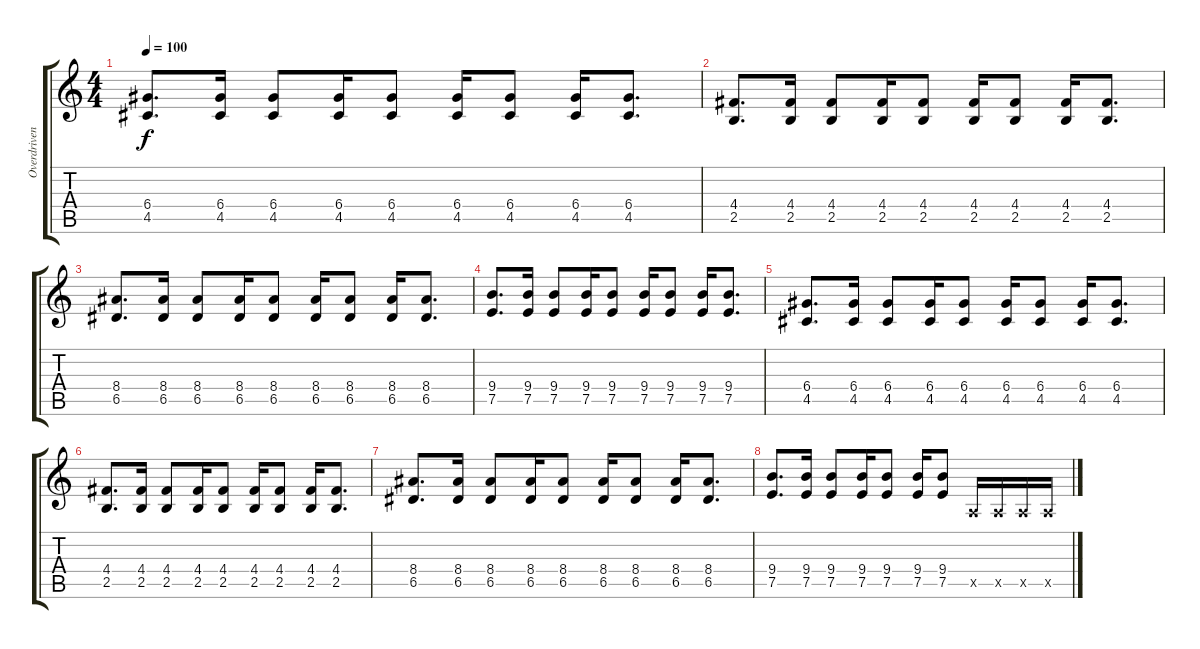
\track ("Overdriven Guitar " "Overdriven") {instrument overdrivenguitar}
\staff {score tabs}
\tuning (E4 B3 G3 D3 A2 E2) {hide}
\ts (4 4)
\tempo 100
\clef g2
\ks c
(6.4 4.5).8{d dy f} (6.4 4.5).16 (6.4 4.5).8 (6.4 4.5).16 (6.4 4.5).8 (6.4 4.5).16 (6.4 4.5).8 (6.4 4.5).16 (6.4 4.5).8{d} |
(4.4 2.5).8{d} (4.4 2.5).16 (4.4 2.5).8 (4.4 2.5).16 (4.4 2.5).8 (4.4 2.5).16 (4.4 2.5).8 (4.4 2.5).16 (4.4 2.5).8{d} |
(8.4 6.5).8{d} (8.4 6.5).16 (8.4 6.5).8 (8.4 6.5).16 (8.4 6.5).8 (8.4 6.5).16 (8.4 6.5).8 (8.4 6.5).16 (8.4 6.5).8{d} |
(9.4 7.5).8{d} (9.4 7.5).16 (9.4 7.5).8 (9.4 7.5).16 (9.4 7.5).8 (9.4 7.5).16 (9.4 7.5).8 (9.4 7.5).16 (9.4 7.5).8{d} |
(6.4 4.5).8{d} (6.4 4.5).16 (6.4 4.5).8 (6.4 4.5).16 (6.4 4.5).8 (6.4 4.5).16 (6.4 4.5).8 (6.4 4.5).16 (6.4 4.5).8{d} |
(4.4 2.5).8{d} (4.4 2.5).16 (4.4 2.5).8 (4.4 2.5).16 (4.4 2.5).8 (4.4 2.5).16 (4.4 2.5).8 (4.4 2.5).16 (4.4 2.5).8{d} |
(8.4 6.5).8{d} (8.4 6.5).16 (8.4 6.5).8 (8.4 6.5).16 (8.4 6.5).8 (8.4 6.5).16 (8.4 6.5).8 (8.4 6.5).16 (8.4 6.5).8{d} |
(9.4 7.5).8{d} (9.4 7.5).16 (9.4 7.5).8 (9.4 7.5).16 (9.4 7.5).8 (9.4 7.5).16 (9.4 7.5).8 0.5{x}.16 0.5{x}.16 0.5{x}.16 0.5{x}.16
